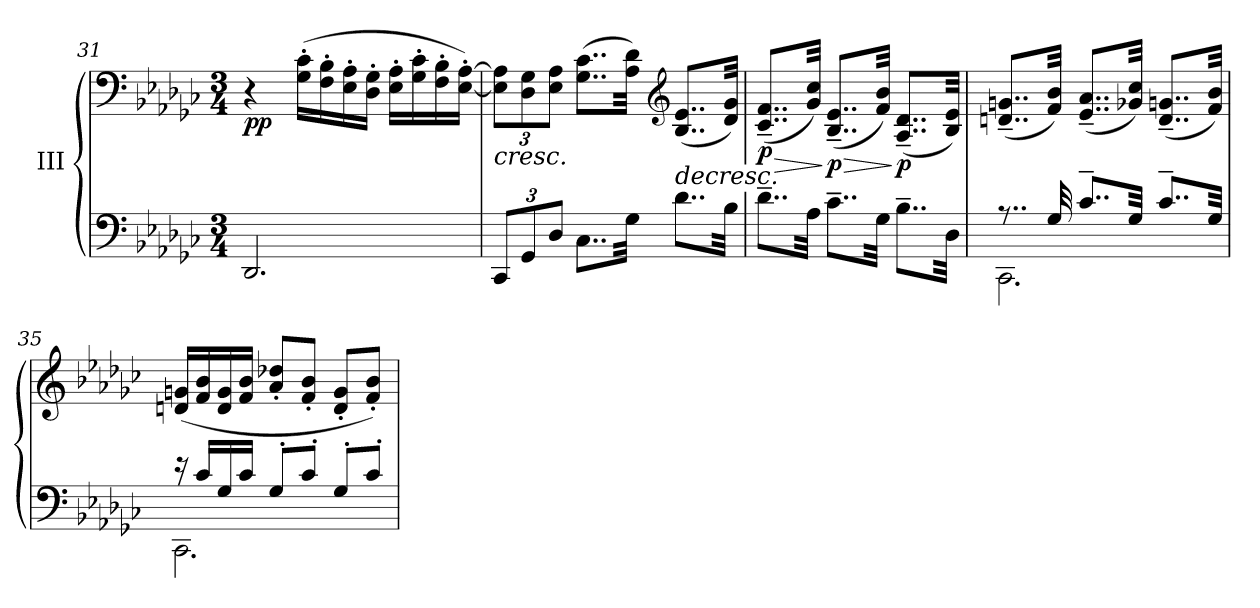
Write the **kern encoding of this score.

**kern	**kern	**dynam
*part1	*part1	*part1
*staff2	*staff1	*staff1/2
*I"III	*	*
*clefF4	*clefF4	*
*k[b-e-a-d-g-c-]	*k[b-e-a-d-g-c-]	*
*M3/4	*M3/4	*
=31	=31	=31
!	!	!LO:DY:b
2.DD-/	4r	pp
.	(>16G-\' 16c-\'LL	.
.	16F\' 16B-\'	.
.	16E-\' 16A-\'	.
.	16D-\' 16G-\'JJ	.
.	16E-\' 16A-\'LL	.
.	16G-\' 16c-\'	.
.	16F\' 16B-\'	.
.	[16E-\' [16A-\'JJ)	.
!!LO:PB:g=z
=32	=32	=32
*Xbrackettup	*Xbrackettup	*
!	!	!LO:HP:b
12CC-/L	12E-\] 12A-\]L	<
12GG-/	12D-\ 12G-\	.
12D-/J	12E-\ 12A-\J	.
8..C-\L	(>8..G-\ 8..c-\L	.
32G-\Jkk	32A-\ 32d-\Jkk)	.
*	*clefG2	*
!	!	!LO:HP:b
8..d-\L	(<8..B-/ 8..e-/L	>
32B-\Jkk	32d-/ 32g-/Jkk)	.
.	.	[
=33	=33	=33
!	!	!LO:HP:b
!	!	!LO:DY:n=1:b
8..d-~\L	(<8..c-/~ 8..f/~L	> p
32A-\Jkk	32g-/ 32cc-/Jkk)	.
!	!	!LO:HP:n=1:b
!	!	!LO:DY:n=2:b
8..c-~\L	(<8..B-/~ 8..e-/~L	] > p
32G-\Jkk	32f/ 32b-/Jkk)	.
!	!	!LO:DY:n=3:b
8..B-~\L	(<8..A-/~ 8..d-/~L	] p
32D-\Jkk	32B-/ 32e-/Jkk)	.
.	.	]
=34	=34	=34
*^	*	*
8..r	2.CC-\	(<8..dn/~ 8..gn/~L	.
32G-i/	.	32f/ 32b-/Jkk)	.
8..c-~>/L	.	(<8..e-/~ 8..a-/~L	.
32G-/Jkk	.	32g-X/ 32cc-/Jkk)	.
8..c-~>/L	.	(<8..d/~ 8..gn/~L	.
32G-/Jkk	.	32f/ 32b-/Jkk)	.
=35	=35	=35	=35
16r	2.CC-\	(<16dn/ 16gn/LL	.
16c-/LL	.	16f/ 16b-/	.
16G-i/	.	16d/ 16g/	.
16c-/JJ	.	16f/ 16b-/JJ	.
8G-'/L	.	8a-/' 8dd-X/'L	.
8c-'/J	.	8f/' 8b-/'J	.
8G-'/L	.	8d/' 8g/'L	.
8c-'/J	.	8f/' 8b-/'J)	.
*v	*v	*	*
=	=	=
*-	*-	*-
